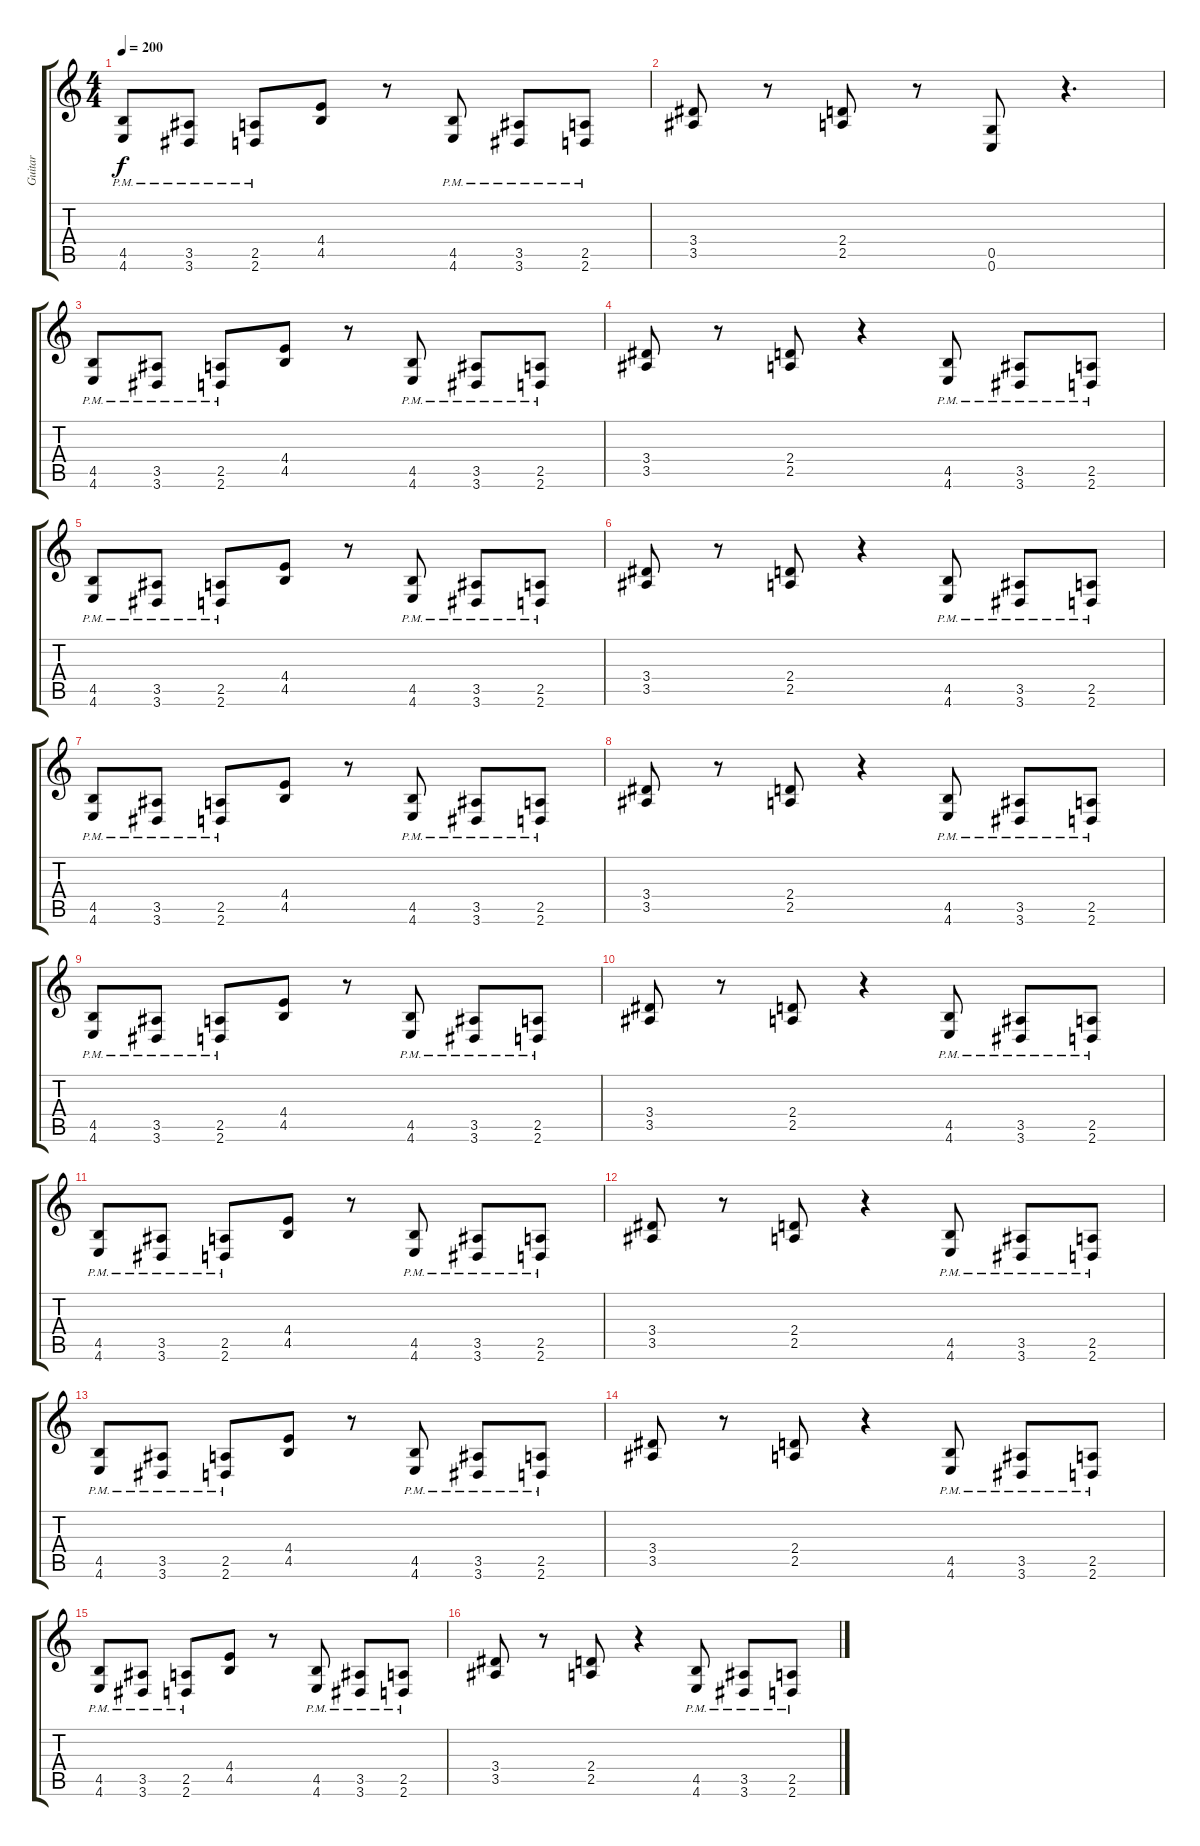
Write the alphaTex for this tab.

\track ("Guitar" "Guitar") {instrument distortionguitar}
\staff {score tabs}
\tuning (D4 A3 F3 C3 G2 C2) {hide}
\ts (4 4)
\tempo 200
\clef g2
\ks c
(4.5{pm} 4.6{pm}).8{dy f} (3.5{pm} 3.6{pm}).8 (2.5{pm} 2.6{pm}).8 (4.4 4.5).8 r.8 (4.5{pm} 4.6{pm}).8 (3.5{pm} 3.6{pm}).8 (2.5{pm} 2.6{pm}).8 |
(3.4 3.5).8 r.8 (2.4 2.5).8 r.8 (0.5 0.6).8 r.4{d} |
(4.5{pm} 4.6{pm}).8 (3.5{pm} 3.6{pm}).8 (2.5{pm} 2.6{pm}).8 (4.4 4.5).8 r.8 (4.5{pm} 4.6{pm}).8 (3.5{pm} 3.6{pm}).8 (2.5{pm} 2.6{pm}).8 |
(3.4 3.5).8 r.8 (2.4 2.5).8 r.4 (4.5{pm} 4.6{pm}).8 (3.5{pm} 3.6{pm}).8 (2.5{pm} 2.6{pm}).8 |
(4.5{pm} 4.6{pm}).8 (3.5{pm} 3.6{pm}).8 (2.5{pm} 2.6{pm}).8 (4.4 4.5).8 r.8 (4.5{pm} 4.6{pm}).8 (3.5{pm} 3.6{pm}).8 (2.5{pm} 2.6{pm}).8 |
(3.4 3.5).8 r.8 (2.4 2.5).8 r.4 (4.5{pm} 4.6{pm}).8 (3.5{pm} 3.6{pm}).8 (2.5{pm} 2.6{pm}).8 |
(4.5{pm} 4.6{pm}).8 (3.5{pm} 3.6{pm}).8 (2.5{pm} 2.6{pm}).8 (4.4 4.5).8 r.8 (4.5{pm} 4.6{pm}).8 (3.5{pm} 3.6{pm}).8 (2.5{pm} 2.6{pm}).8 |
(3.4 3.5).8 r.8 (2.4 2.5).8 r.4 (4.5{pm} 4.6{pm}).8 (3.5{pm} 3.6{pm}).8 (2.5{pm} 2.6{pm}).8 |
(4.5{pm} 4.6{pm}).8 (3.5{pm} 3.6{pm}).8 (2.5{pm} 2.6{pm}).8 (4.4 4.5).8 r.8 (4.5{pm} 4.6{pm}).8 (3.5{pm} 3.6{pm}).8 (2.5{pm} 2.6{pm}).8 |
(3.4 3.5).8 r.8 (2.4 2.5).8 r.4 (4.5{pm} 4.6{pm}).8 (3.5{pm} 3.6{pm}).8 (2.5{pm} 2.6{pm}).8 |
(4.5{pm} 4.6{pm}).8 (3.5{pm} 3.6{pm}).8 (2.5{pm} 2.6{pm}).8 (4.4 4.5).8 r.8 (4.5{pm} 4.6{pm}).8 (3.5{pm} 3.6{pm}).8 (2.5{pm} 2.6{pm}).8 |
(3.4 3.5).8 r.8 (2.4 2.5).8 r.4 (4.5{pm} 4.6{pm}).8 (3.5{pm} 3.6{pm}).8 (2.5{pm} 2.6{pm}).8 |
(4.5{pm} 4.6{pm}).8 (3.5{pm} 3.6{pm}).8 (2.5{pm} 2.6{pm}).8 (4.4 4.5).8 r.8 (4.5{pm} 4.6{pm}).8 (3.5{pm} 3.6{pm}).8 (2.5{pm} 2.6{pm}).8 |
(3.4 3.5).8 r.8 (2.4 2.5).8 r.4 (4.5{pm} 4.6{pm}).8 (3.5{pm} 3.6{pm}).8 (2.5{pm} 2.6{pm}).8 |
(4.5{pm} 4.6{pm}).8 (3.5{pm} 3.6{pm}).8 (2.5{pm} 2.6{pm}).8 (4.4 4.5).8 r.8 (4.5{pm} 4.6{pm}).8 (3.5{pm} 3.6{pm}).8 (2.5{pm} 2.6{pm}).8 |
(3.4 3.5).8 r.8 (2.4 2.5).8 r.4 (4.5{pm} 4.6{pm}).8 (3.5{pm} 3.6{pm}).8 (2.5{pm} 2.6{pm}).8
